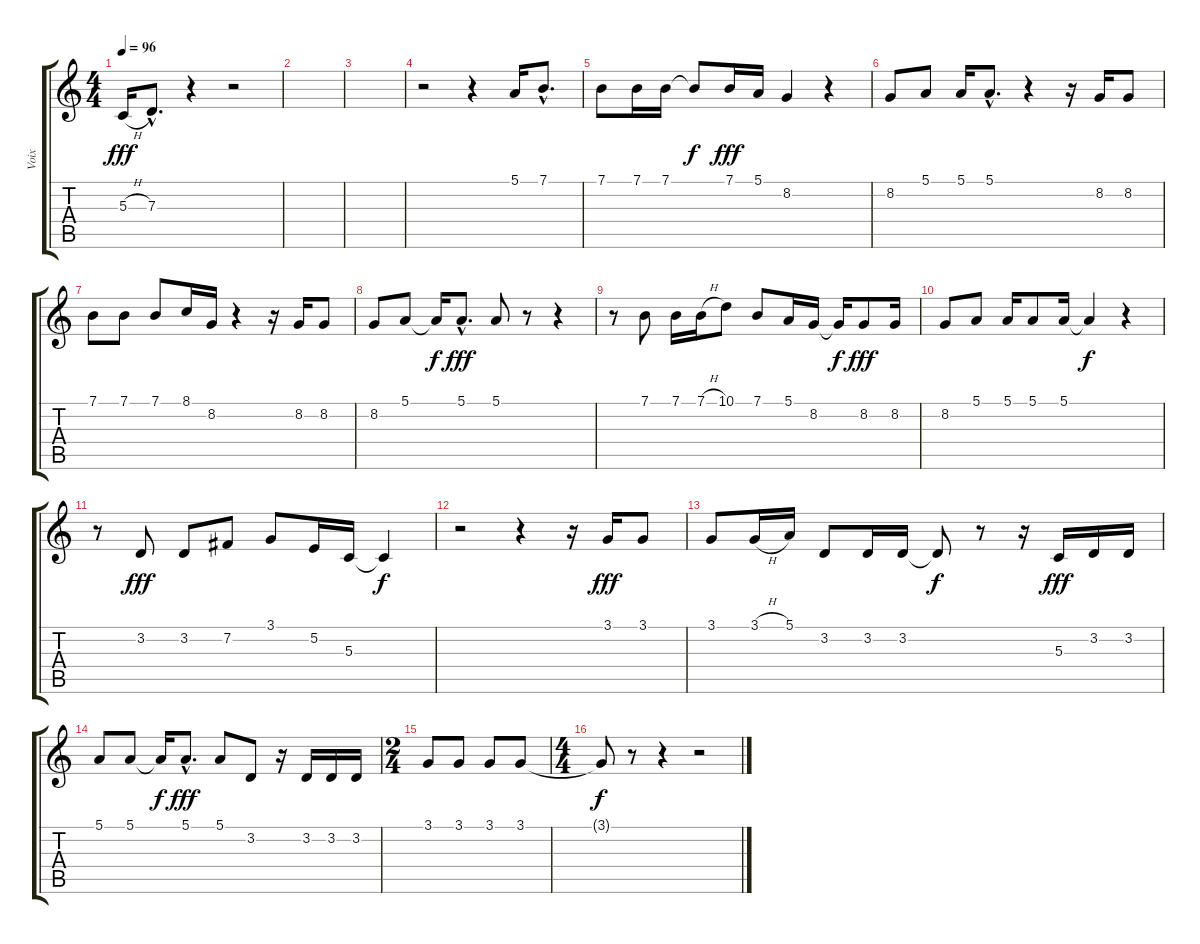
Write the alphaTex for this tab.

\track ("Voix" "Voix") {instrument accordion}
\staff {score tabs}
\tuning (E4 B3 G3 D3 A2 E2) {hide}
\ts (4 4)
\tempo 96
\clef g2
\ks c
5.3{h}.16{dy fff} 7.3{hac}.8{d} r.4 r.2 |
|
|
r.2 r.4 5.1.16 7.1{hac}.8{d} |
7.1.8 7.1.16 7.1.16 7.1{t}.8{dy f} 7.1.16{dy fff} 5.1.16 8.2.4 r.4 |
8.2.8 5.1.8 5.1.16 5.1{hac}.8{d} r.4 r.16 8.2.16 8.2.8 |
7.1.8 7.1.8 7.1.8 8.1.16 8.2.16 r.4 r.16 8.2.16 8.2.8 |
8.2.8 5.1.8 5.1{t}.16{dy f} 5.1{hac}.8{d dy fff} 5.1.8 r.8 r.4 |
r.8 7.1.8 7.1.16 7.1{h}.16 10.1.8 7.1.8 5.1.16 8.2.16 8.2{t}.16{dy f} 8.2.8{dy fff} 8.2.16 |
8.2.8 5.1.8 5.1.16 5.1.8 5.1.16 5.1{t}.4{dy f} r.4 |
r.8 3.2.8{dy fff} 3.2.8 7.2.8 3.1.8 5.2.16 5.3.16 5.3{t}.4{dy f} |
r.2 r.4 r.16 3.1.16{dy fff} 3.1.8 |
3.1.8 3.1{h}.16 5.1.16 3.2.8 3.2.16 3.2.16 3.2{t}.8{dy f} r.8 r.16 5.3.16{dy fff} 3.2.16 3.2.16 |
5.1.8 5.1.8 5.1{t}.16{dy f} 5.1{hac}.8{d dy fff} 5.1.8 3.2.8 r.16 3.2.16 3.2.16 3.2.16 |
\ts (2 4)
3.1.8 3.1.8 3.1.8 3.1.8 |
\ts (4 4)
3.1{t}.8{dy f} r.8 r.4 r.2
